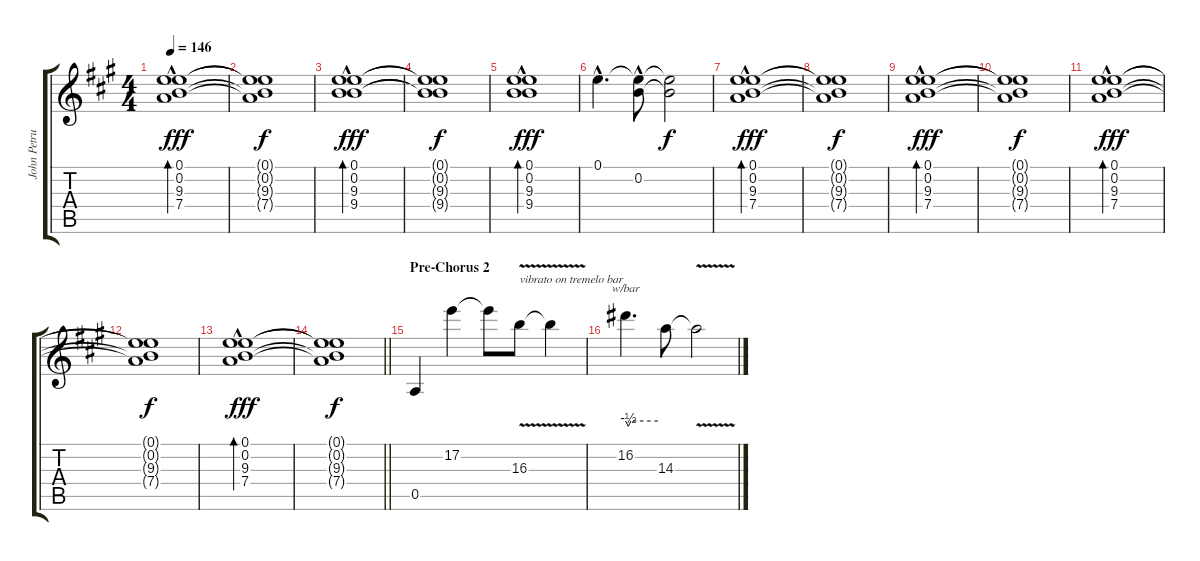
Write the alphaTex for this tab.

\track ("John Petrucci Lead Guitar" "John Petru") {instrument distortionguitar}
\staff {score tabs}
\tuning (E4 B3 G3 D3 A2 E2) {hide}
\ts (4 4)
\tempo 146
\clef g2
\ks f#minor
(0.1{hac} 0.2{hac} 9.3{hac} 7.4{hac}).1{bd 240 dy fff} |
(0.1{t} 0.2{t} 9.3{t} 7.4{t}).1{dy f} |
(0.1{hac} 0.2{hac} 9.3{hac} 9.4{hac}).1{bd 240 dy fff} |
(0.1{t} 0.2{t} 9.3{t} 9.4{t}).1{dy f} |
(0.1{hac} 0.2{hac} 9.3{hac} 9.4{hac}).1{bd 240 dy fff} |
0.1{hac}.4{d} (0.1{t} 0.2{hac}).8 (0.1{t} 0.2{t}).2{dy f} |
(0.1{hac} 0.2{hac} 9.3{hac} 7.4{hac}).1{bd 240 dy fff} |
(0.1{t} 0.2{t} 9.3{t} 7.4{t}).1{dy f} |
(0.1{hac} 0.2{hac} 9.3{hac} 7.4{hac}).1{bd 240 dy fff} |
(0.1{t} 0.2{t} 9.3{t} 7.4{t}).1{dy f} |
(0.1{hac} 0.2{hac} 9.3{hac} 7.4{hac}).1{bd 240 dy fff} |
(0.1{t} 0.2{t} 9.3{t} 7.4{t}).1{dy f} |
(0.1{hac} 0.2{hac} 9.3{hac} 7.4{hac}).1{bd 240 dy fff} |
\barLineRight lightlight
(0.1{t} 0.2{t} 9.3{t} 7.4{t}).1{dy f} |
\section ("" "Pre-Chorus 2")
0.5.4{volume 12 instrument distortionguitar} 17.2.4 17.2{t}.8 16.3{v}.8{txt "vibrato on tremelo bar"} 16.3{t}.4 |
16.2.4{d tbe (custom default 0 0 5 -2 10 0 60 0)} 14.3.8 14.3{v t}.2
